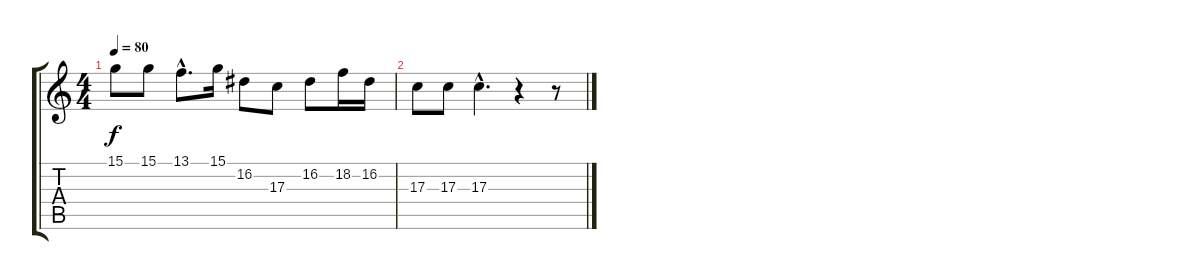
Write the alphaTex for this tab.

\track "" {instrument voiceoohs}
\staff {score tabs}
\tuning (E4 B3 G3 D3 A2 E2) {hide}
\ts (4 4)
\tempo 80
\clef g2
\ks c
15.1.8{dy f} 15.1.8 13.1{hac}.8{d} 15.1.16 16.2.8 17.3.8 16.2.8 18.2.16 16.2.16 |
17.3.8 17.3.8 17.3{hac}.4{d} r.4 r.8
